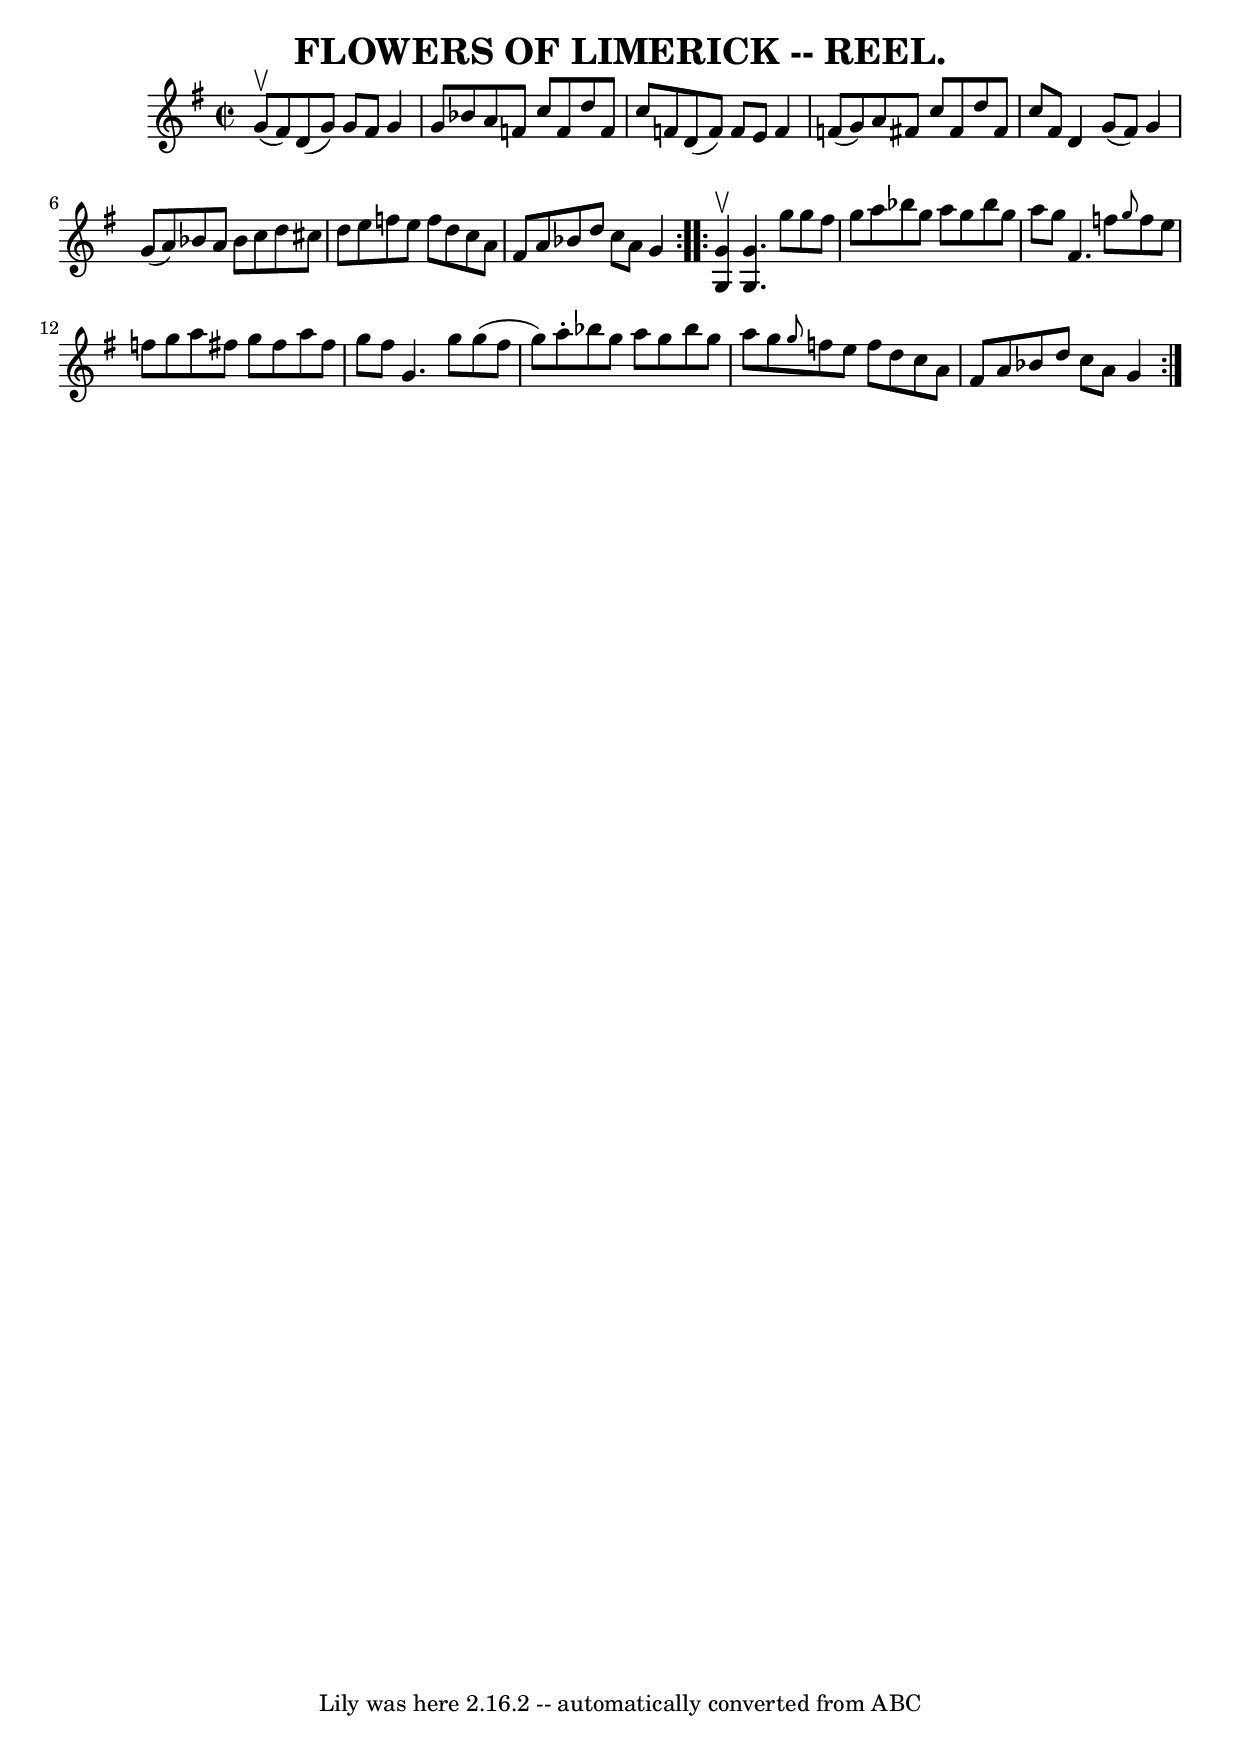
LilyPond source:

\version "2.16.2"
\include "Mammoth.ily"
\header {
  crossRefNumber = "2"
  footnotes = ""
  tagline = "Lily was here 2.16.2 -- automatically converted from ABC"
  title = "FLOWERS OF LIMERICK -- REEL."

}
voicedefault =  {



  \repeat volta 2 {

    \override Staff.TimeSignature #'style = #'C
    \time 2/2 
    \key g \major g'8^\upbow(fis'8) |
    d'8 (g'8)  
    g'8 fis'8 g'4 g'8 bes'8  |
    a'8 f'8 c''8 f'8    
    d''8 f'8 c''8 f'8  |
    d'8 (f'8) f'8 e'8 f'4    
    f'8 (g'8) |
    a'8 fis'8 c''8 fis'8 d''8 fis'8    
    c''8 fis'8  |
    d'4 g'8 (fis'8) g'4 g'8 (a'8) 
    |
    bes'8 a'8 bes'8 c''8 d''8 cis''8 d''8 e''8  
    |
    f''8 e''8 f''8 d''8 c''8 a'8 fis'8 a'8  
    |
    bes'8 d''8 c''8 a'8 g'4  
  }     
  \repeat volta 2 {
    <<   
      g'4^\upbow g4   >> |
    << g'4. g4.   >> g''8 g''8 fis''8   
    g''8 a''8  |
    bes''8 g''8 a''8 g''8 bes''8 g''8    
    a''8 g''8  |
    fis'4. f''8  \grace { g''8  
			} f''8 e''8    
    f''8 g''8  |
    a''8 fis''8 g''8 fis''8 a''8 fis''8    
    g''8 fis''8  |
    g'4. g''8 g''8 (fis''8 g''8) a''8 
    -. |
    bes''8 g''8 a''8 g''8 bes''8 g''8 a''8 g''8  
    |
    \grace { g''8  
	   } f''8 e''8 f''8 d''8 c''8 a'8    
    fis'8 a'8  |
    bes'8 d''8 c''8 a'8 g'4  
  }   

}

\score{
  <<

    \context Staff="default"
    {
      \voicedefault 
      
    }

  >>
  \layout {
    
  }
  \midi {
  }

}
